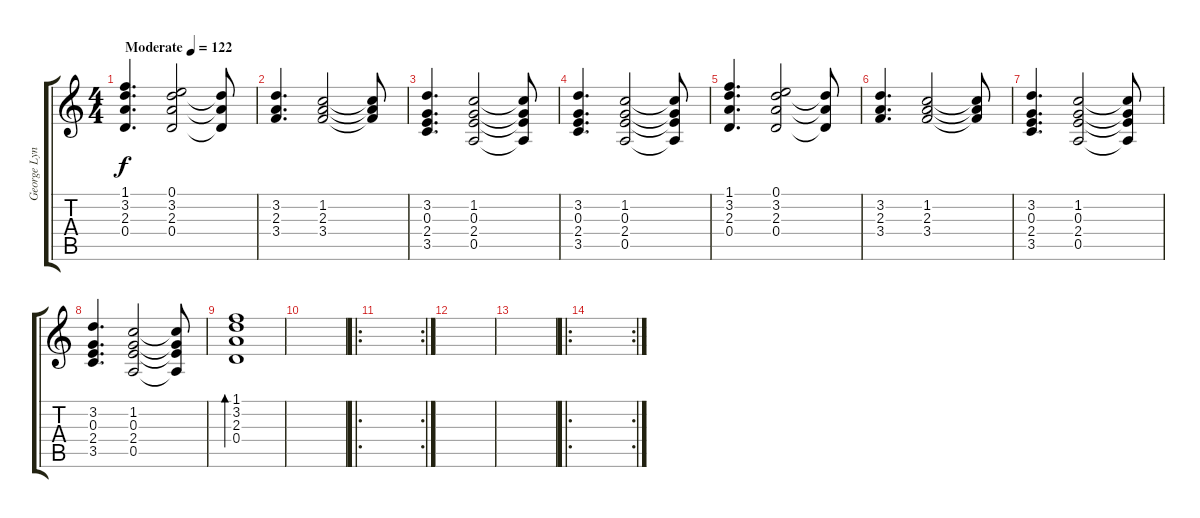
\track ("George Lynch Acoustic" "George Lyn") {instrument acousticguitarsteel}
\staff {score tabs}
\tuning (E4 B3 G3 D3 A2 E2) {hide}
\ts (4 4)
\tempo (122 "Moderate")
\clef g2
\ks c
(1.1 3.2 2.3 0.4).4{d dy f instrument acousticguitarsteel} (0.1 3.2 2.3 0.4).2 (3.2{t} 2.3{t} 0.4{t}).8 |
(3.2 2.3 3.4).4{d} (1.2 2.3 3.4).2 (1.2{t} 2.3{t} 3.4{t}).8 |
(3.2 0.3 2.4 3.5).4{d} (1.2 0.3 2.4 0.5).2 (1.2{t} 0.3{t} 2.4{t} 0.5{t}).8 |
(3.2 0.3 2.4 3.5).4{d} (1.2 0.3 2.4 0.5).2 (1.2{t} 0.3{t} 2.4{t} 0.5{t}).8 |
(1.1 3.2 2.3 0.4).4{d} (0.1 3.2 2.3 0.4).2 (3.2{t} 2.3{t} 0.4{t}).8 |
(3.2 2.3 3.4).4{d} (1.2 2.3 3.4).2 (1.2{t} 2.3{t} 3.4{t}).8 |
(3.2 0.3 2.4 3.5).4{d} (1.2 0.3 2.4 0.5).2 (1.2{t} 0.3{t} 2.4{t} 0.5{t}).8 |
(3.2 0.3 2.4 3.5).4{d} (1.2 0.3 2.4 0.5).2 (1.2{t} 0.3{t} 2.4{t} 0.5{t}).8 |
(1.1 3.2 2.3 0.4).1{bd 240} |
|
\ro
\rc 2
|
|
|
\ro
\rc 2
